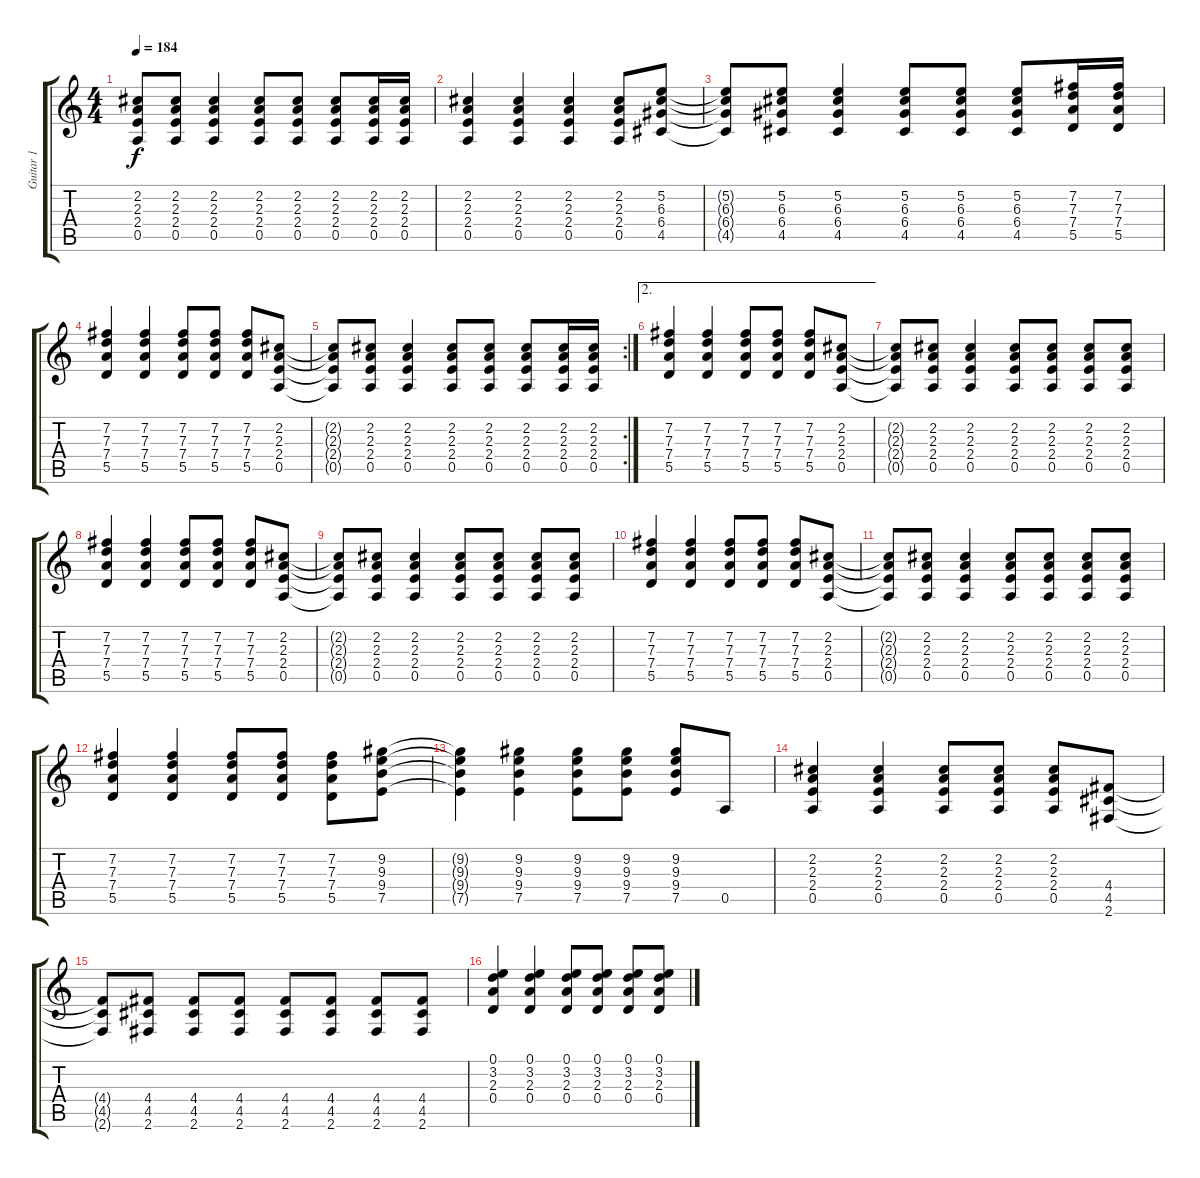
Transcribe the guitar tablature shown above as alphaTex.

\track ("Guitar 1" "Guitar 1") {instrument overdrivenguitar}
\staff {score tabs}
\tuning (E4 B3 G3 D3 A2 E2) {hide}
\ts (4 4)
\tempo 184
\clef g2
\ks c
(2.2{t} 2.3{t} 2.4{t} 0.5{t}).8{dy f} (2.2 2.3 2.4 0.5).8 (2.2 2.3 2.4 0.5).4 (2.2 2.3 2.4 0.5).8 (2.2 2.3 2.4 0.5).8 (2.2 2.3 2.4 0.5).8 (2.2 2.3 2.4 0.5).16 (2.2 2.3 2.4 0.5).16 |
(2.2 2.3 2.4 0.5).4 (2.2 2.3 2.4 0.5).4 (2.2 2.3 2.4 0.5).4 (2.2 2.3 2.4 0.5).8 (5.2 6.3 6.4 4.5).8 |
(5.2{t} 6.3{t} 6.4{t} 4.5{t}).8 (5.2 6.3 6.4 4.5).8 (5.2 6.3 6.4 4.5).4 (5.2 6.3 6.4 4.5).8 (5.2 6.3 6.4 4.5).8 (5.2 6.3 6.4 4.5).8 (7.2 7.3 7.4 5.5).16 (7.2 7.3 7.4 5.5).16 |
(7.2 7.3 7.4 5.5).4 (7.2 7.3 7.4 5.5).4 (7.2 7.3 7.4 5.5).8 (7.2 7.3 7.4 5.5).8 (7.2 7.3 7.4 5.5).8 (2.2 2.3 2.4 0.5).8 |
\rc 2
(2.2{t} 2.3{t} 2.4{t} 0.5{t}).8 (2.2 2.3 2.4 0.5).8 (2.2 2.3 2.4 0.5).4 (2.2 2.3 2.4 0.5).8 (2.2 2.3 2.4 0.5).8 (2.2 2.3 2.4 0.5).8 (2.2 2.3 2.4 0.5).16 (2.2 2.3 2.4 0.5).16 |
\ae 2
(7.2 7.3 7.4 5.5).4 (7.2 7.3 7.4 5.5).4 (7.2 7.3 7.4 5.5).8 (7.2 7.3 7.4 5.5).8 (7.2 7.3 7.4 5.5).8 (2.2 2.3 2.4 0.5).8 |
(2.2{t} 2.3{t} 2.4{t} 0.5{t}).8 (2.2 2.3 2.4 0.5).8 (2.2 2.3 2.4 0.5).4 (2.2 2.3 2.4 0.5).8 (2.2 2.3 2.4 0.5).8 (2.2 2.3 2.4 0.5).8 (2.2 2.3 2.4 0.5).8 |
(7.2 7.3 7.4 5.5).4 (7.2 7.3 7.4 5.5).4 (7.2 7.3 7.4 5.5).8 (7.2 7.3 7.4 5.5).8 (7.2 7.3 7.4 5.5).8 (2.2 2.3 2.4 0.5).8 |
(2.2{t} 2.3{t} 2.4{t} 0.5{t}).8 (2.2 2.3 2.4 0.5).8 (2.2 2.3 2.4 0.5).4 (2.2 2.3 2.4 0.5).8 (2.2 2.3 2.4 0.5).8 (2.2 2.3 2.4 0.5).8 (2.2 2.3 2.4 0.5).8 |
(7.2 7.3 7.4 5.5).4 (7.2 7.3 7.4 5.5).4 (7.2 7.3 7.4 5.5).8 (7.2 7.3 7.4 5.5).8 (7.2 7.3 7.4 5.5).8 (2.2 2.3 2.4 0.5).8 |
(2.2{t} 2.3{t} 2.4{t} 0.5{t}).8 (2.2 2.3 2.4 0.5).8 (2.2 2.3 2.4 0.5).4 (2.2 2.3 2.4 0.5).8 (2.2 2.3 2.4 0.5).8 (2.2 2.3 2.4 0.5).8 (2.2 2.3 2.4 0.5).8 |
(7.2 7.3 7.4 5.5).4 (7.2 7.3 7.4 5.5).4 (7.2 7.3 7.4 5.5).8 (7.2 7.3 7.4 5.5).8 (7.2 7.3 7.4 5.5).8 (9.2 9.3 9.4 7.5).8 |
(9.2{t} 9.3{t} 9.4{t} 7.5{t}).4 (9.2 9.3 9.4 7.5).4 (9.2 9.3 9.4 7.5).8 (9.2 9.3 9.4 7.5).8 (9.2 9.3 9.4 7.5).8 0.5.8 |
(2.2 2.3 2.4 0.5).4 (2.2 2.3 2.4 0.5).4 (2.2 2.3 2.4 0.5).8 (2.2 2.3 2.4 0.5).8 (2.2 2.3 2.4 0.5).8 (4.4 4.5 2.6).8 |
(4.4{t} 4.5{t} 2.6{t}).8 (4.4 4.5 2.6).8 (4.4 4.5 2.6).8 (4.4 4.5 2.6).8 (4.4 4.5 2.6).8 (4.4 4.5 2.6).8 (4.4 4.5 2.6).8 (4.4 4.5 2.6).8 |
(0.1 3.2 2.3 0.4).4 (0.1 3.2 2.3 0.4).4 (0.1 3.2 2.3 0.4).8 (0.1 3.2 2.3 0.4).8 (0.1 3.2 2.3 0.4).8 (0.1 3.2 2.3 0.4).8
